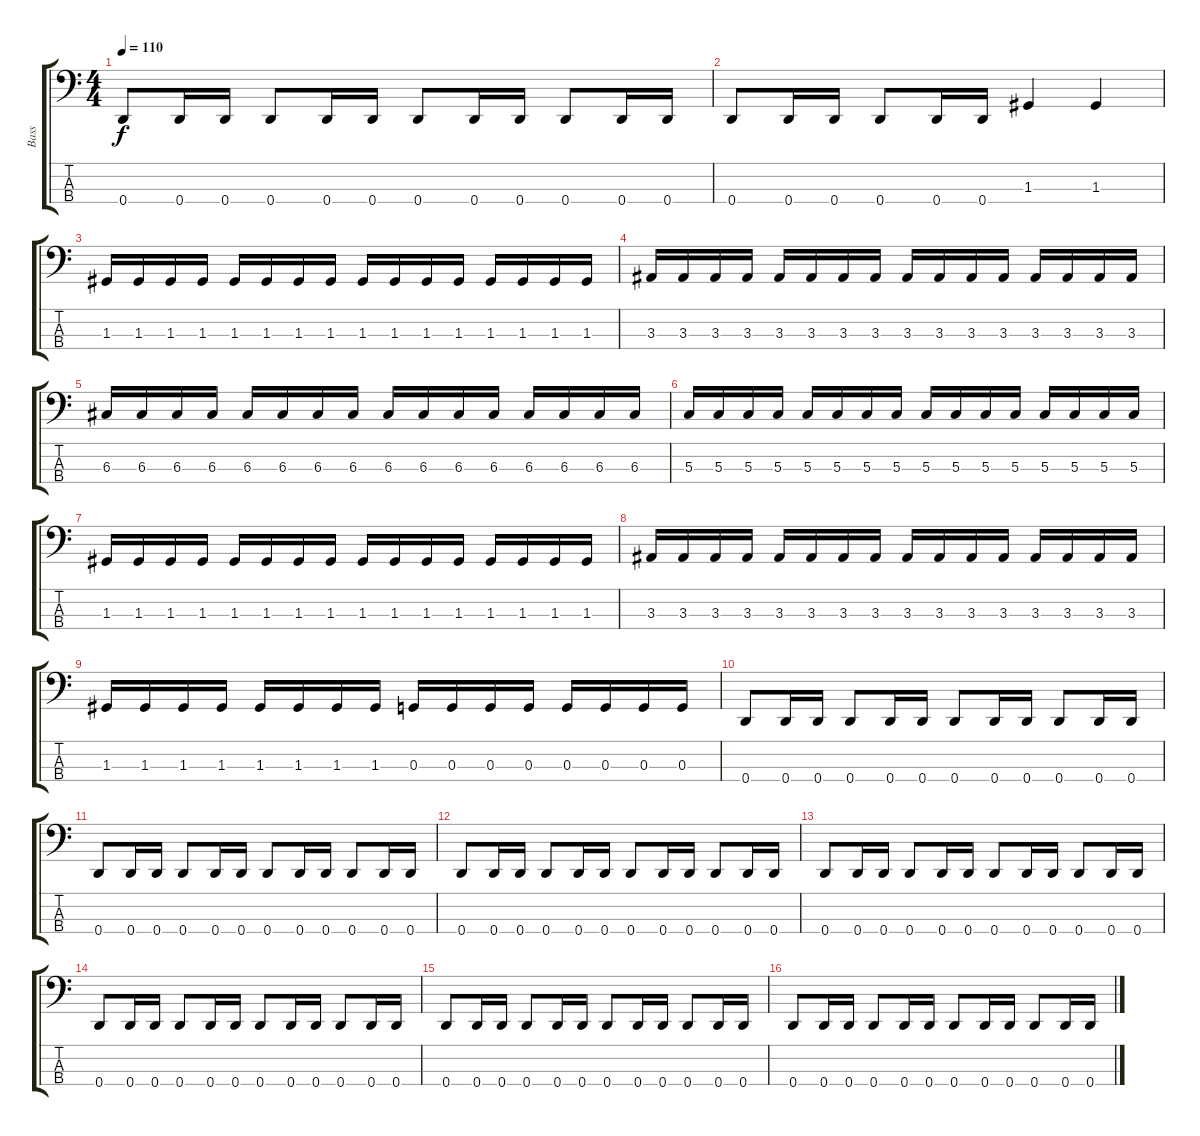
\track ("Bass" "Bass") {instrument electricbasspick}
\staff {score tabs}
\tuning (F2 C2 G1 D1) {hide}
\ts (4 4)
\tempo 110
\clef f4
\ks c
0.4.8{dy f} 0.4.16 0.4.16 0.4.8 0.4.16 0.4.16 0.4.8 0.4.16 0.4.16 0.4.8 0.4.16 0.4.16 |
0.4.8 0.4.16 0.4.16 0.4.8 0.4.16 0.4.16 1.3.4 1.3.4 |
1.3.16 1.3.16 1.3.16 1.3.16 1.3.16 1.3.16 1.3.16 1.3.16 1.3.16 1.3.16 1.3.16 1.3.16 1.3.16 1.3.16 1.3.16 1.3.16 |
3.3.16 3.3.16 3.3.16 3.3.16 3.3.16 3.3.16 3.3.16 3.3.16 3.3.16 3.3.16 3.3.16 3.3.16 3.3.16 3.3.16 3.3.16 3.3.16 |
6.3.16 6.3.16 6.3.16 6.3.16 6.3.16 6.3.16 6.3.16 6.3.16 6.3.16 6.3.16 6.3.16 6.3.16 6.3.16 6.3.16 6.3.16 6.3.16 |
5.3.16 5.3.16 5.3.16 5.3.16 5.3.16 5.3.16 5.3.16 5.3.16 5.3.16 5.3.16 5.3.16 5.3.16 5.3.16 5.3.16 5.3.16 5.3.16 |
1.3.16 1.3.16 1.3.16 1.3.16 1.3.16 1.3.16 1.3.16 1.3.16 1.3.16 1.3.16 1.3.16 1.3.16 1.3.16 1.3.16 1.3.16 1.3.16 |
3.3.16 3.3.16 3.3.16 3.3.16 3.3.16 3.3.16 3.3.16 3.3.16 3.3.16 3.3.16 3.3.16 3.3.16 3.3.16 3.3.16 3.3.16 3.3.16 |
1.3.16 1.3.16 1.3.16 1.3.16 1.3.16 1.3.16 1.3.16 1.3.16 0.3.16 0.3.16 0.3.16 0.3.16 0.3.16 0.3.16 0.3.16 0.3.16 |
0.4.8 0.4.16 0.4.16 0.4.8 0.4.16 0.4.16 0.4.8 0.4.16 0.4.16 0.4.8 0.4.16 0.4.16 |
0.4.8 0.4.16 0.4.16 0.4.8 0.4.16 0.4.16 0.4.8 0.4.16 0.4.16 0.4.8 0.4.16 0.4.16 |
0.4.8 0.4.16 0.4.16 0.4.8 0.4.16 0.4.16 0.4.8 0.4.16 0.4.16 0.4.8 0.4.16 0.4.16 |
0.4.8 0.4.16 0.4.16 0.4.8 0.4.16 0.4.16 0.4.8 0.4.16 0.4.16 0.4.8 0.4.16 0.4.16 |
0.4.8 0.4.16 0.4.16 0.4.8 0.4.16 0.4.16 0.4.8 0.4.16 0.4.16 0.4.8 0.4.16 0.4.16 |
0.4.8 0.4.16 0.4.16 0.4.8 0.4.16 0.4.16 0.4.8 0.4.16 0.4.16 0.4.8 0.4.16 0.4.16 |
0.4.8 0.4.16 0.4.16 0.4.8 0.4.16 0.4.16 0.4.8 0.4.16 0.4.16 0.4.8 0.4.16 0.4.16
